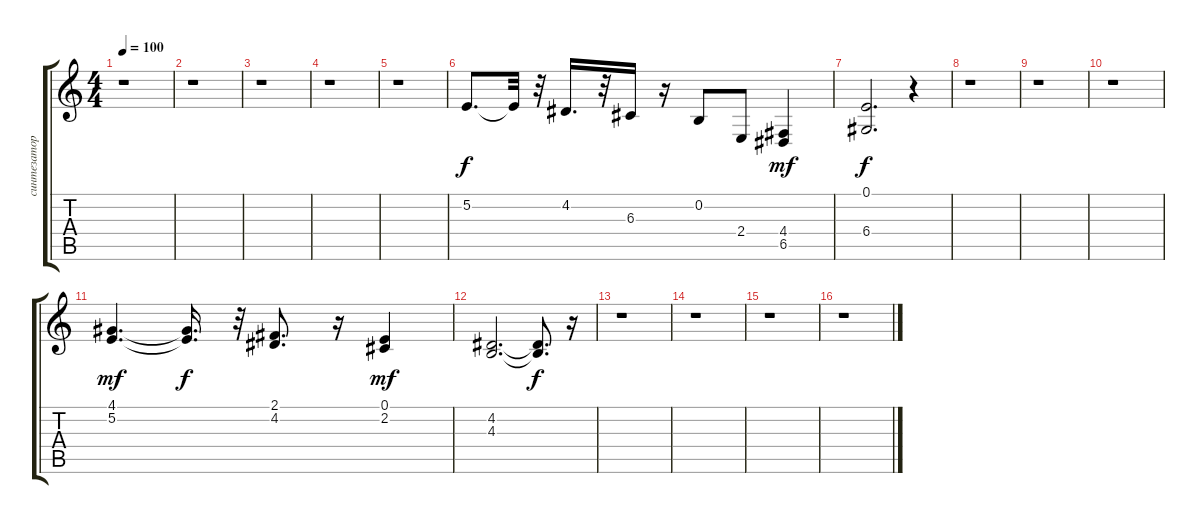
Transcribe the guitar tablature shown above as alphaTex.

\track ("синтезатор" "синтезатор") {instrument voiceoohs}
\staff {score tabs}
\tuning (E4 B3 G3 D3 A2 E2) {hide}
\ts (4 4)
\tempo 100
\clef g2
\ks c
r.1{dy f} |
r.1 |
r.1 |
r.1 |
r.1 |
5.2.8{d} 5.2{t}.32 r.32 4.2.16{d} r.32 6.3.16 r.16 0.2.8 2.4.8 (4.4 6.5).4{dy mf} |
(0.1 6.4).2{d dy f} r.4 |
r.1 |
r.1 |
r.1 |
(4.1 5.2).4{d dy mf} (4.1{t} 5.2{t}).16{d dy f} r.32 (2.1 4.2).8{d} r.16 (0.1 2.2).4{dy mf} |
(4.2 4.3).2{d} (4.2{t} 4.3{t}).8{d dy f} r.16 |
r.1 |
r.1 |
r.1 |
r.1
